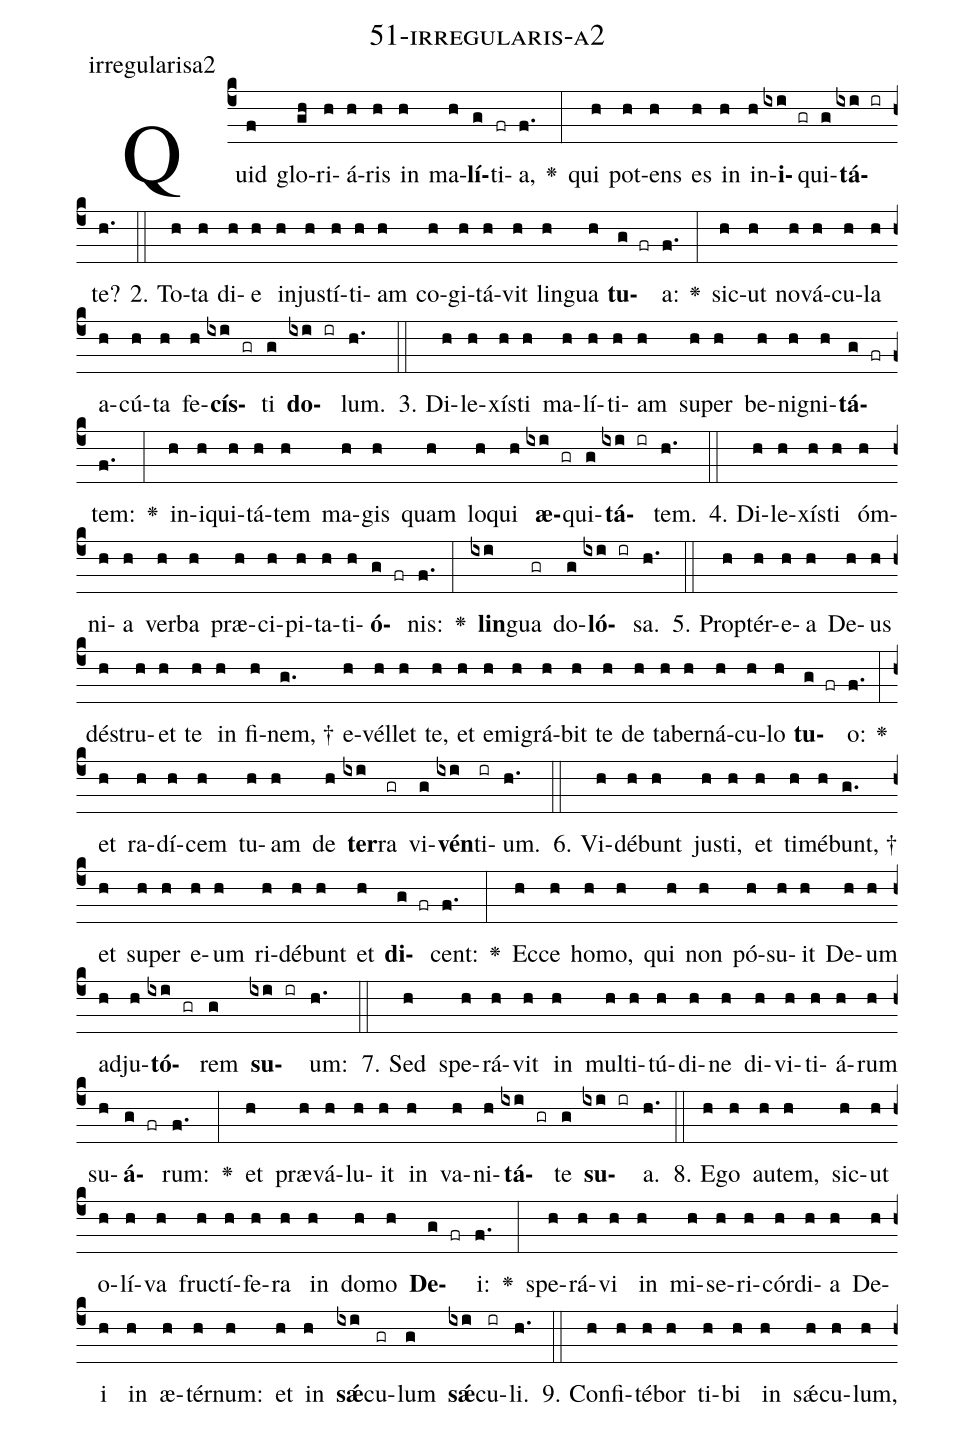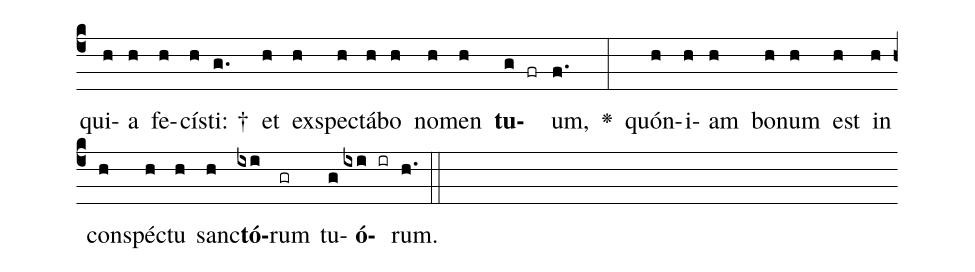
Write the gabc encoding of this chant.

name: 51-irregularis-a2;
annotation: irregularisa2;
%%
(c4)Quid(f) glo(gh)ri(h)á(h)ris(h) in(h) ma(h)<b>lí</b>(g)ti(fr)a,(f.) <v>\greheightstar</v>(:) qui(h) pot(h)ens(h) es(h) in(h) in(h)<b>i</b>(ixi gr)qui(g)<b>tá</b>(ixi ir)te?(h.) (::)
2. To(h)ta(h) di(h)e(h) in(h)jus(h)tí(h)ti(h)am(h) co(h)gi(h)tá(h)vit(h) lin(h)gua(h) <b>tu</b>(g fr)a:(f.) <v>\greheightstar</v>(:) sic(h)ut(h) no(h)vá(h)cu(h)la(h) a(h)cú(h)ta(h) fe(h)<b>cís</b>(ixi gr)ti(g) <b>do</b>(ixi ir)lum.(h.) (::)
3. Di(h)le(h)xís(h)ti(h) ma(h)lí(h)ti(h)am(h) su(h)per(h) be(h)ni(h)gni(h)<b>tá</b>(g fr)tem:(f.) <v>\greheightstar</v>(:) in(h)i(h)qui(h)tá(h)tem(h) ma(h)gis(h) quam(h) lo(h)qui(h) <b>æ</b>(ixi gr)qui(g)<b>tá</b>(ixi ir)tem.(h.) (::)
4. Di(h)le(h)xís(h)ti(h) óm(h)ni(h)a(h) ver(h)ba(h) præ(h)ci(h)pi(h)ta(h)ti(h)<b>ó</b>(g fr)nis:(f.) <v>\greheightstar</v>(:) <b>lin</b>(ixi)gua(gr) do(g)<b>ló</b>(ixi ir)sa.(h.) (::)
5. Prop(h)tér(h)e(h)a(h) De(h)us(h) dé(h)stru(h)et(h) te(h) in(h) fi(h)nem, †(g.) e(h)vél(h)let(h) te,(h) et(h) e(h)mi(h)grá(h)bit(h) te(h) de(h) ta(h)ber(h)ná(h)cu(h)lo(h) <b>tu</b>(g fr)o:(f.) <v>\greheightstar</v>(:) et(h) ra(h)dí(h)cem(h) tu(h)am(h) de(h) <b>ter</b>(ixi)ra(gr) vi(g)<b>vén</b>(ixi)ti(ir)um.(h.) (::)
6. Vi(h)dé(h)bunt(h) jus(h)ti,(h) et(h) ti(h)mé(h)bunt, †(g.) et(h) su(h)per(h) e(h)um(h) ri(h)dé(h)bunt(h) et(h) <b>di</b>(g fr)cent:(f.) <v>\greheightstar</v>(:) Ec(h)ce(h) ho(h)mo,(h) qui(h) non(h) pó(h)su(h)it(h) De(h)um(h) ad(h)ju(h)<b>tó</b>(ixi gr)rem(g) <b>su</b>(ixi ir)um:(h.) (::)
7. Sed(h) spe(h)rá(h)vit(h) in(h) mul(h)ti(h)tú(h)di(h)ne(h) di(h)vi(h)ti(h)á(h)rum(h) su(h)<b>á</b>(g fr)rum:(f.) <v>\greheightstar</v>(:) et(h) præ(h)vá(h)lu(h)it(h) in(h) va(h)ni(h)<b>tá</b>(ixi gr)te(g) <b>su</b>(ixi ir)a.(h.) (::)
8. E(h)go(h) au(h)tem,(h) sic(h)ut(h) o(h)lí(h)va(h) fruc(h)tí(h)fe(h)ra(h) in(h) do(h)mo(h) <b>De</b>(g fr)i:(f.) <v>\greheightstar</v>(:) spe(h)rá(h)vi(h) in(h) mi(h)se(h)ri(h)cór(h)di(h)a(h) De(h)i(h) in(h) æ(h)tér(h)num:(h) et(h) in(h) <b>sǽ</b>(ixi)cu(gr)lum(g) <b>sǽ</b>(ixi)cu(ir)li.(h.) (::)
9. Con(h)fi(h)té(h)bor(h) ti(h)bi(h) in(h) sǽ(h)cu(h)lum,(h) qui(h)a(h) fe(h)cís(h)ti: †(g.) et(h) ex(h)spec(h)tá(h)bo(h) no(h)men(h) <b>tu</b>(g fr)um,(f.) <v>\greheightstar</v>(:) quón(h)i(h)am(h) bo(h)num(h) est(h) in(h) con(h)spéc(h)tu(h) sanc(h)<b>tó</b>(ixi)rum(gr) tu(g)<b>ó</b>(ixi ir)rum.(h.) (::)
